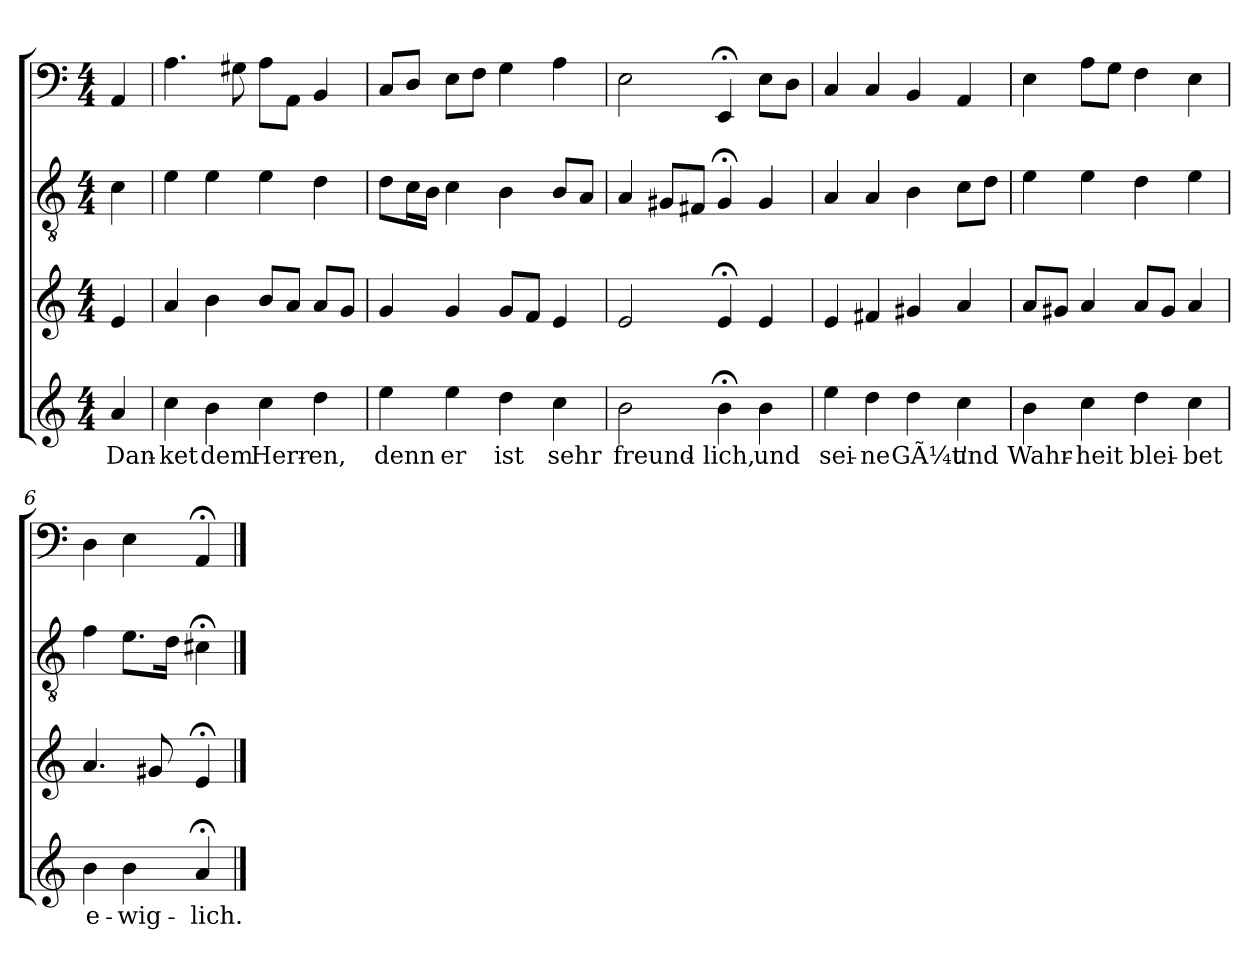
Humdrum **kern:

**kern	**text	**kern	**kern	**kern
*part4	*part4	*part3	*part2	*part1
*staff4	*staff4	*staff3	*staff2	*staff1
*clefG2	*	*clefG2	*clefGv2	*clefF4
*k[]	*	*k[]	*k[]	*k[]
*a:	*	*a:	*a:	*a:
*M4/4	*	*M4/4	*M4/4	*M4/4
=	=	=	=	=
4a	Dan-	4e	4c	4AA
=1	=1	=1	=1	=1
4cc	-ket	4a	4e	4.A
4b	dem	4b	4e	.
.	.	.	.	8G#X
4cc	Herr-	8bL	4e	8AL
.	.	8aJ	.	8AAJ
4dd	-en,	8aL	4d	4BB
.	.	8gJ	.	.
=2	=2	=2	=2	=2
4ee	denn	4g	8dL	8CL
.	.	.	16cL	8DJ
.	.	.	16BJJ	.
4ee	er	4g	4c	8EL
.	.	.	.	8FJ
4dd	ist	8gL	4B	4G
.	.	8fJ	.	.
4cc	sehr	4e	8BL	4A
.	.	.	8AJ	.
=3	=3	=3	=3	=3
2b	freund-	2e	4A	2E
.	.	.	8G#XL	.
.	.	.	8F#XJ	.
4b;<	-lich,	4e;<	4G#;<	4EE;<
4b	und	4e	4G#	8EL
.	.	.	.	8DJ
=4	=4	=4	=4	=4
4ee	sei-	4e	4A	4C
4dd	-ne	4f#X	4A	4C
4dd	GÃ¼t'	4g#X	4B	4BB
4cc	und	4a	8cL	4AA
.	.	.	8dJ	.
=5	=5	=5	=5	=5
4b	Wahr-	8aL	4e	4E
.	.	8g#XJ	.	.
4cc	-heit	4a	4e	8AL
.	.	.	.	8GJ
4dd	blei-	8aL	4d	4F
.	.	8g#J	.	.
4cc	-bet	4a	4e	4E
=6	=6	=6	=6	=6
4b	e-	4.a	4f	4D
4b	-wig-	.	8.eL	4E
.	.	8g#X	.	.
.	.	.	16dJk	.
4a;<	-lich.	4e;<	4c#X;<	4AA;<
==	==	==	==	==
*-	*-	*-	*-	*-
